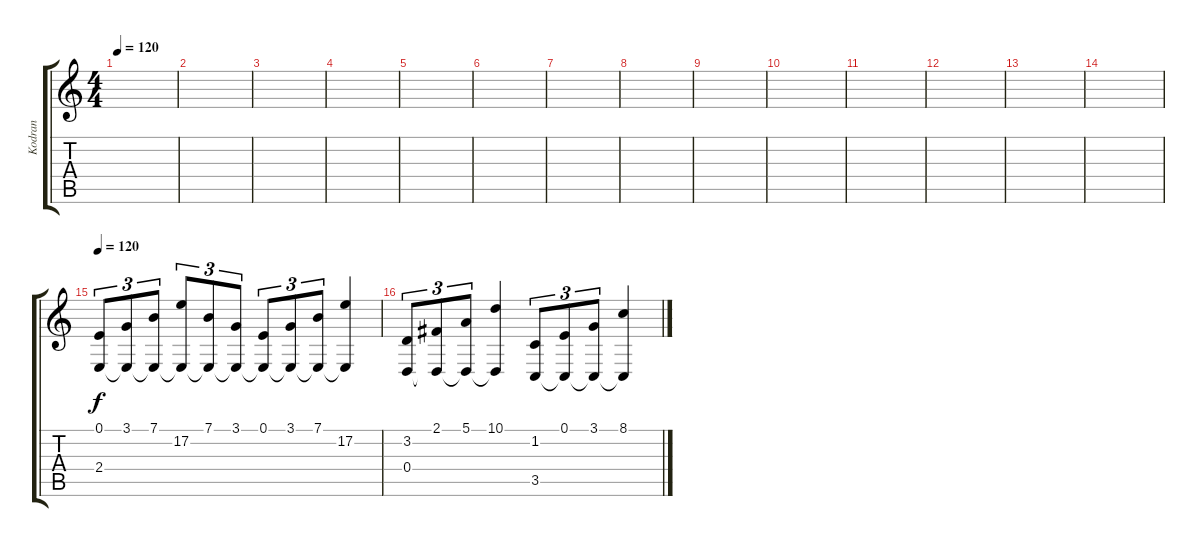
\track ("Kodran" "Kodran") {instrument tremolostrings}
\staff {score tabs}
\tuning (E4 B3 G3 D3 A2 E2) {hide}
\ts (4 4)
\tempo 120
\clef g2
\ks c
|
|
|
|
|
|
|
|
|
|
|
|
|
|
\tempo 120
(0.1 2.4).8{tu (3 2)} (3.1 2.4{t}).8{tu (3 2)} (7.1 2.4{t}).8{tu (3 2)} (17.2 2.4{t}).8{tu (3 2)} (7.1 2.4{t}).8{tu (3 2)} (3.1 2.4{t}).8{tu (3 2)} (0.1 2.4{t}).8{tu (3 2)} (3.1 2.4{t}).8{tu (3 2)} (7.1 2.4{t}).8{tu (3 2)} (17.2 2.4{t}).4 |
(3.2 0.4).8{tu (3 2)} (2.1 0.4{t}).8{tu (3 2)} (5.1 0.4{t}).8{tu (3 2)} (10.1 0.4{t}).4 (1.2 3.5).8{tu (3 2)} (0.1 3.5{t}).8{tu (3 2)} (3.1 3.5{t}).8{tu (3 2)} (8.1 3.5{t}).4
